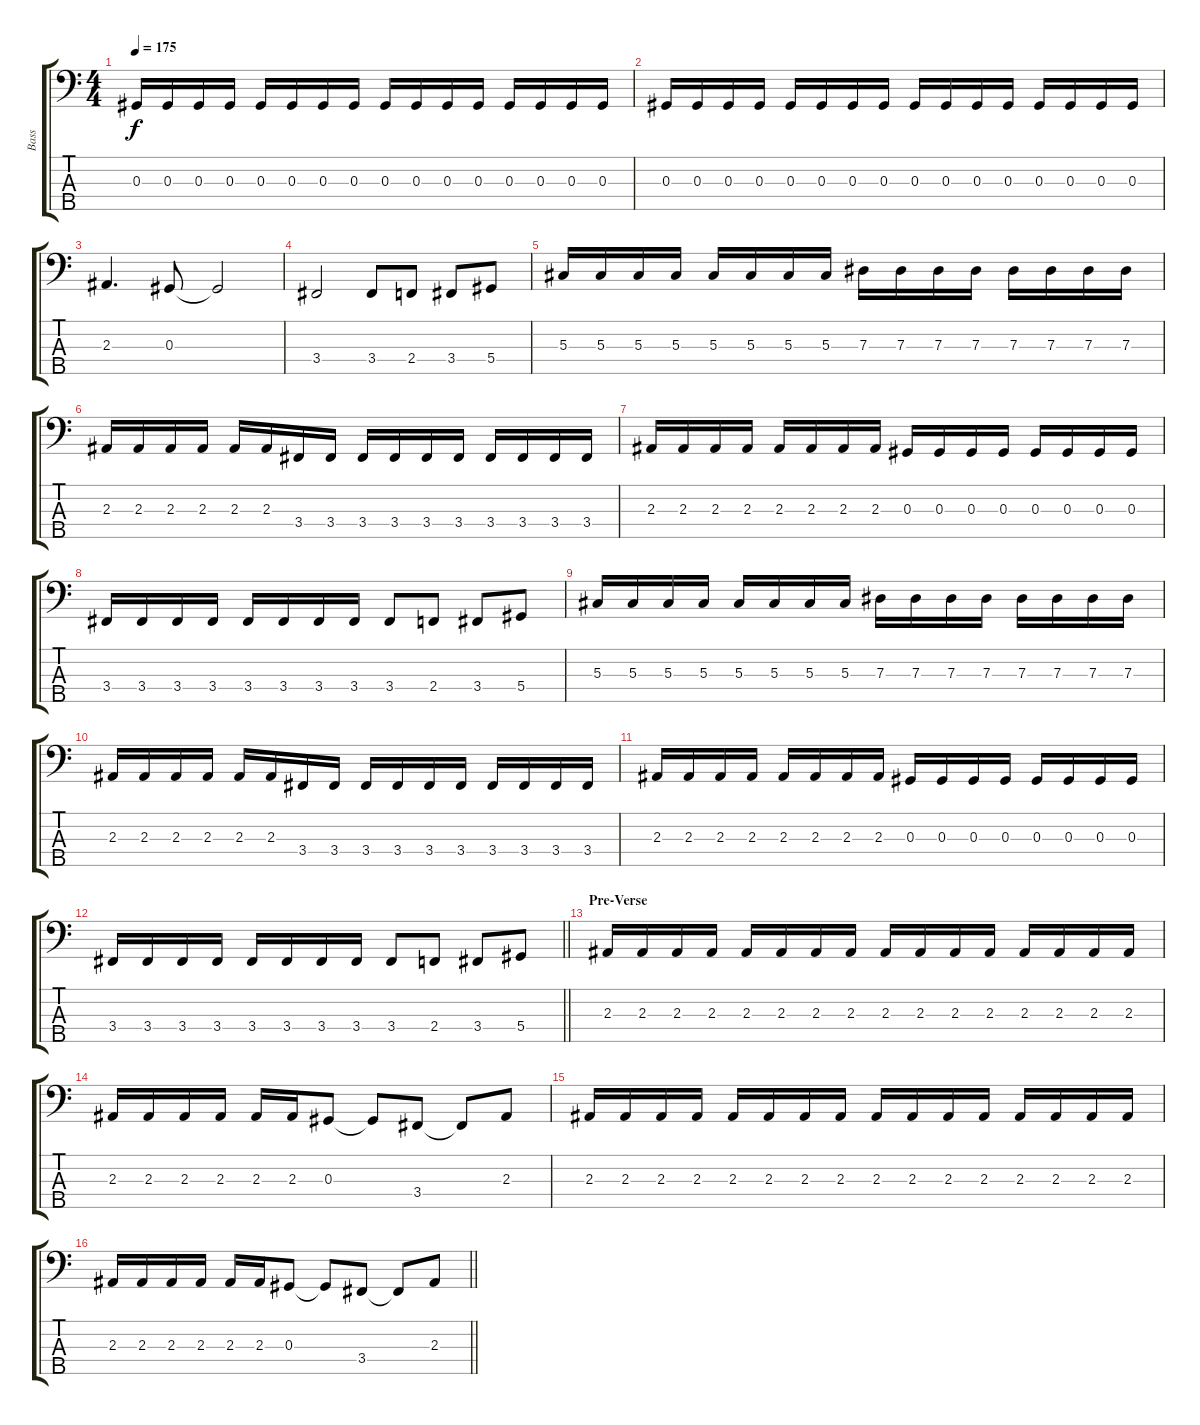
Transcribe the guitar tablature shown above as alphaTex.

\track ("Bass" "Bass") {instrument electricbasspick}
\staff {score tabs}
\tuning (Gb2 Db2 Ab1 Eb1 Bb0) {hide}
\ts (4 4)
\tempo 175
\clef f4
\ks c
0.3.16{dy f} 0.3.16 0.3.16 0.3.16 0.3.16 0.3.16 0.3.16 0.3.16 0.3.16 0.3.16 0.3.16 0.3.16 0.3.16 0.3.16 0.3.16 0.3.16 |
0.3.16 0.3.16 0.3.16 0.3.16 0.3.16 0.3.16 0.3.16 0.3.16 0.3.16 0.3.16 0.3.16 0.3.16 0.3.16 0.3.16 0.3.16 0.3.16 |
2.3.4{d} 0.3.8 0.3{t}.2 |
3.4.2 3.4.8 2.4.8 3.4.8 5.4.8 |
5.3.16 5.3.16 5.3.16 5.3.16 5.3.16 5.3.16 5.3.16 5.3.16 7.3.16 7.3.16 7.3.16 7.3.16 7.3.16 7.3.16 7.3.16 7.3.16 |
2.3.16 2.3.16 2.3.16 2.3.16 2.3.16 2.3.16 3.4.16 3.4.16 3.4.16 3.4.16 3.4.16 3.4.16 3.4.16 3.4.16 3.4.16 3.4.16 |
2.3.16 2.3.16 2.3.16 2.3.16 2.3.16 2.3.16 2.3.16 2.3.16 0.3.16 0.3.16 0.3.16 0.3.16 0.3.16 0.3.16 0.3.16 0.3.16 |
3.4.16 3.4.16 3.4.16 3.4.16 3.4.16 3.4.16 3.4.16 3.4.16 3.4.8 2.4.8 3.4.8 5.4.8 |
5.3.16 5.3.16 5.3.16 5.3.16 5.3.16 5.3.16 5.3.16 5.3.16 7.3.16 7.3.16 7.3.16 7.3.16 7.3.16 7.3.16 7.3.16 7.3.16 |
2.3.16 2.3.16 2.3.16 2.3.16 2.3.16 2.3.16 3.4.16 3.4.16 3.4.16 3.4.16 3.4.16 3.4.16 3.4.16 3.4.16 3.4.16 3.4.16 |
2.3.16 2.3.16 2.3.16 2.3.16 2.3.16 2.3.16 2.3.16 2.3.16 0.3.16 0.3.16 0.3.16 0.3.16 0.3.16 0.3.16 0.3.16 0.3.16 |
\barLineRight lightlight
3.4.16 3.4.16 3.4.16 3.4.16 3.4.16 3.4.16 3.4.16 3.4.16 3.4.8 2.4.8 3.4.8 5.4.8 |
\section ("" "Pre-Verse")
2.3.16 2.3.16 2.3.16 2.3.16 2.3.16 2.3.16 2.3.16 2.3.16 2.3.16 2.3.16 2.3.16 2.3.16 2.3.16 2.3.16 2.3.16 2.3.16 |
2.3.16 2.3.16 2.3.16 2.3.16 2.3.16 2.3.16 0.3.8 0.3{t}.8 3.4.8 3.4{t}.8 2.3.8 |
2.3.16 2.3.16 2.3.16 2.3.16 2.3.16 2.3.16 2.3.16 2.3.16 2.3.16 2.3.16 2.3.16 2.3.16 2.3.16 2.3.16 2.3.16 2.3.16 |
\barLineRight lightlight
2.3.16 2.3.16 2.3.16 2.3.16 2.3.16 2.3.16 0.3.8 0.3{t}.8 3.4.8 3.4{t}.8 2.3.8
